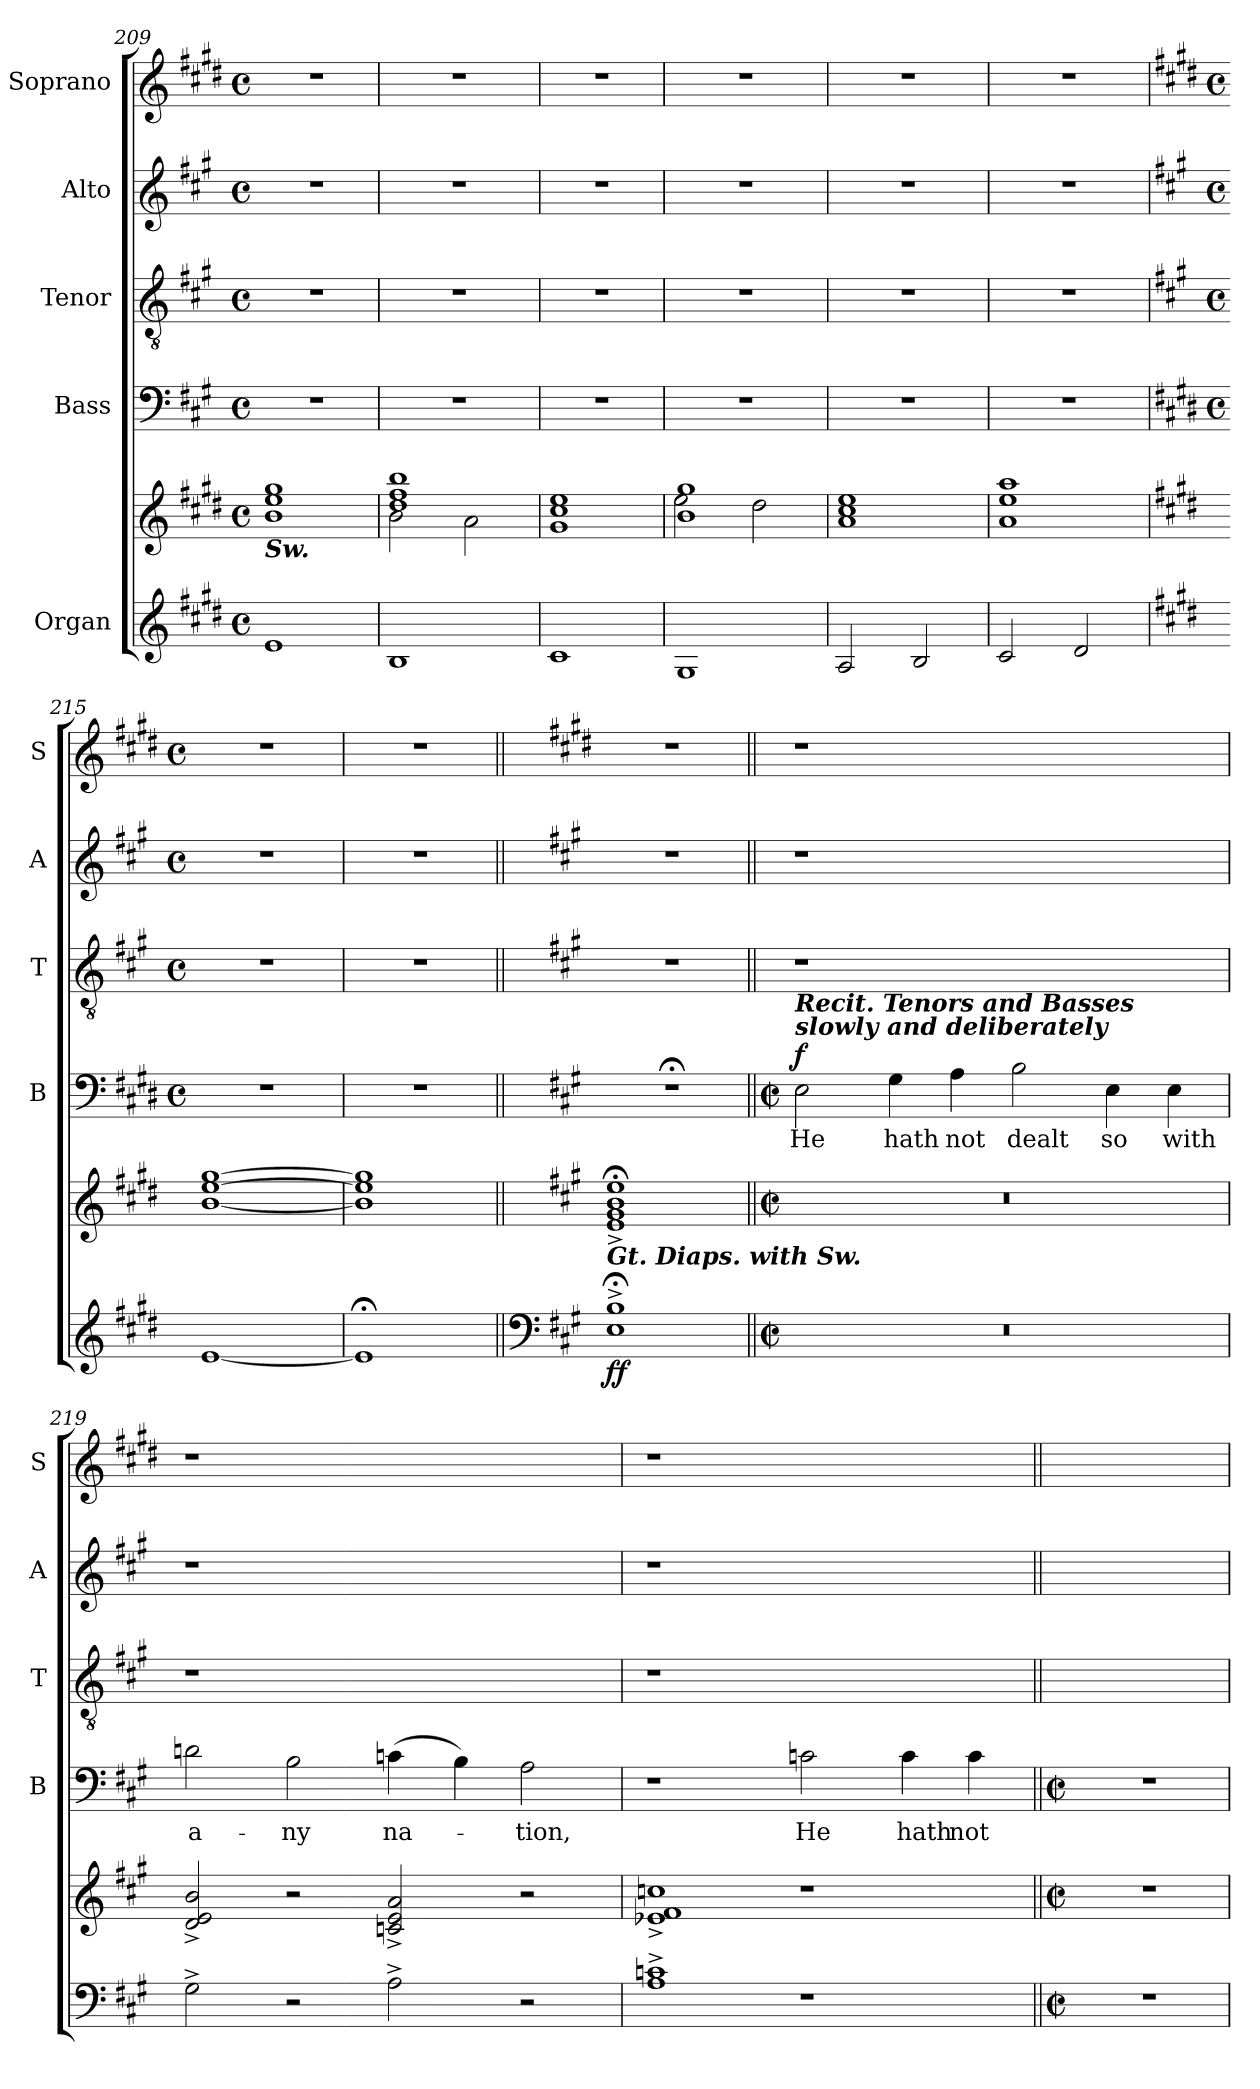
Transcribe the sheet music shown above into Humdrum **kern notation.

**kern	**kern	**dynam	**kern	**text	**dynam	**kern	**kern	**kern
*part5	*part5	*part5	*part4	*part4	*part4	*part3	*part2	*part1
*staff6	*staff5	*staff5/6	*staff4	*staff4	*staff4	*staff3	*staff2	*staff1
*I"Organ	*	*	*I"Bass	*	*	*I"Tenor	*I"Alto	*I"Soprano
*	*	*	*I'B	*	*	*I'T	*I'A	*I'S
*clefG2	*clefG2	*	*clefF4	*	*	*clefGv2	*clefG2	*clefG2
*k[f#c#g#d#]	*k[f#c#g#d#]	*	*k[f#c#g#]	*	*	*k[f#c#g#]	*k[f#c#g#]	*k[f#c#g#d#]
*E:	*E:	*	*A:	*	*	*A:	*A:	*E:
*M4/4	*M4/4	*	*M4/4	*	*	*M4/4	*M4/4	*M4/4
*met(c)	*met(c)	*	*met(c)	*	*	*met(c)	*met(c)	*met(c)
=209	=209	=209	=209	=209	=209	=209	=209	=209
*	*^	*	*	*	*	*	*	*
!	!LO:TX:b:Bi:t=Sw.	!	!	!	!	!	!	!	!
1e	1ee 1gg#	1b\	.	1r	.	.	1r	1r	1r
=210	=210	=210	=210	=210	=210	=210	=210	=210	=210
1B	1dd# 1ff# 1bb	2b\	.	1r	.	.	1r	1r	1r
.	.	2a\	.	.	.	.	.	.	.
=211	=211	=211	=211	=211	=211	=211	=211	=211	=211
1c#	1cc# 1ee	1g#\	.	1r	.	.	1r	1r	1r
=212	=212	=212	=212	=212	=212	=212	=212	=212	=212
1G#	1b 1gg#	2ee\	.	1r	.	.	1r	1r	1r
.	.	2dd#\	.	.	.	.	.	.	.
=213	=213	=213	=213	=213	=213	=213	=213	=213	=213
2A	1a 1cc# 1ee	1ryy	.	1r	.	.	1r	1r	1r
2B	.	.	.	.	.	.	.	.	.
=214	=214	=214	=214	=214	=214	=214	=214	=214	=214
2c#	1a 1ee 1aa	1ryy	.	1r	.	.	1r	1r	1r
2d#	.	.	.	.	.	.	.	.	.
*	*v	*v	*	*	*	*	*	*	*
!!LO:LB:g=z
=215	=215	=215	=215	=215	=215	=215	=215	=215
*	*	*	*k[f#c#g#d#]	*	*	*	*	*
*	*	*	*E:	*	*	*	*	*
*	*	*	*M4/4	*	*	*M4/4	*M4/4	*M4/4
*	*	*	*met(c)	*	*	*met(c)	*met(c)	*met(c)
[1e	[1b [1ee [1gg#	.	1r	.	.	1r	1r	1r
=216	=216	=216	=216	=216	=216	=216	=216	=216
1e;]	1b] 1ee] 1gg#]	.	1r	.	.	1r	1r	1r
=217||	=217||	=217||	=217||	=217||	=217||	=217||	=217||	=217||
*clefF4	*	*	*	*	*	*	*	*
*k[f#c#g#]	*k[f#c#g#]	*	*k[f#c#g#]	*	*	*	*	*
*A:	*A:	*	*A:	*	*	*	*	*
!LO:TX:a:Bi:t=Gt. Diaps. with Sw.	!	!	!	!	!	!	!	!
!	!	!LO:DY:b=2	!	!	!	!	!	!
!	!	!LO:DY:n=1:b	!	!	!	!	!	!
1E;^ 1B;^	1e;<^ 1g#;<^ 1b;<^ 1ee;<^	f f	1r;<	.	.	1r	1r	1r
=218||	=218||	=218||	=218||	=218||	=218||	=218||	=218||	=218||
*M4/2	*M4/2	*	*M4/2	*	*	*	*	*
*met(c|)	*met(c|)	*	*met(c|)	*	*	*	*	*
!	!	!	!LO:TX:a:Bi:t=Recit. Tenors and Basses\nslowly and deliberately	!	!	!	!	!
!	!	!	!	!LO:LY:b	!LO:DY:b	!	!	!
0r	0r	.	2E	He	f	1r	1r	1r
!	!	!	!	!LO:LY:b	!	!	!	!
.	.	.	4G#	hath	.	.	.	.
!	!	!	!	!LO:LY:b	!	!	!	!
.	.	.	4A	not	.	.	.	.
!	!	!	!	!LO:LY:b	!	!	!	!
.	.	.	2B	dealt	.	1ryy	1ryy	1ryy
!	!	!	!	!LO:LY:b	!	!	!	!
.	.	.	4E	so	.	.	.	.
!	!	!	!	!LO:LY:b	!	!	!	!
.	.	.	4E	with	.	.	.	.
=219	=219	=219	=219	=219	=219	=219	=219	=219
!	!	!	!	!LO:LY:b	!	!	!	!
2G#^	2d^ 2e^ 2b^	.	2dn	a-	.	1r	1r	1r
!	!	!	!	!LO:LY:b	!	!	!	!
2r	2r	.	2B	-ny	.	.	.	.
!	!	!	!	!LO:LY:b	!	!	!	!
2A^	2cn^ 2e^ 2a^	.	(>4cn	na-	.	1ryy	1ryy	1ryy
.	.	.	4B)	.	.	.	.	.
!	!	!	!	!LO:LY:b	!	!	!	!
2r	2r	.	2A	tion,	.	.	.	.
=220	=220	=220	=220	=220	=220	=220	=220	=220
1A^ 1cn^	1e-X^ 1f#^ 1ccn^	.	1r	.	.	1r	1r	1r
!	!	!	!	!LO:LY:b	!	!	!	!
1r	1r	.	2cn	He	.	1ryy	1ryy	1ryy
!	!	!	!	!LO:LY:b	!	!	!	!
.	.	.	4c	hath	.	.	.	.
!	!	!	!	!LO:LY:b	!	!	!	!
.	.	.	4c	not	.	.	.	.
=221||	=221||	=221||	=221||	=221||	=221||	=221||	=221||	=221||
*M2/2	*M2/2	*	*M2/2	*	*	*	*	*
*met(c|)	*met(c|)	*	*met(c|)	*	*	*	*	*
1r	1r	.	1r	.	.	1ryy	1ryy	1ryy
=	=	=	=	=	=	=	=	=
*-	*-	*-	*-	*-	*-	*-	*-	*-
